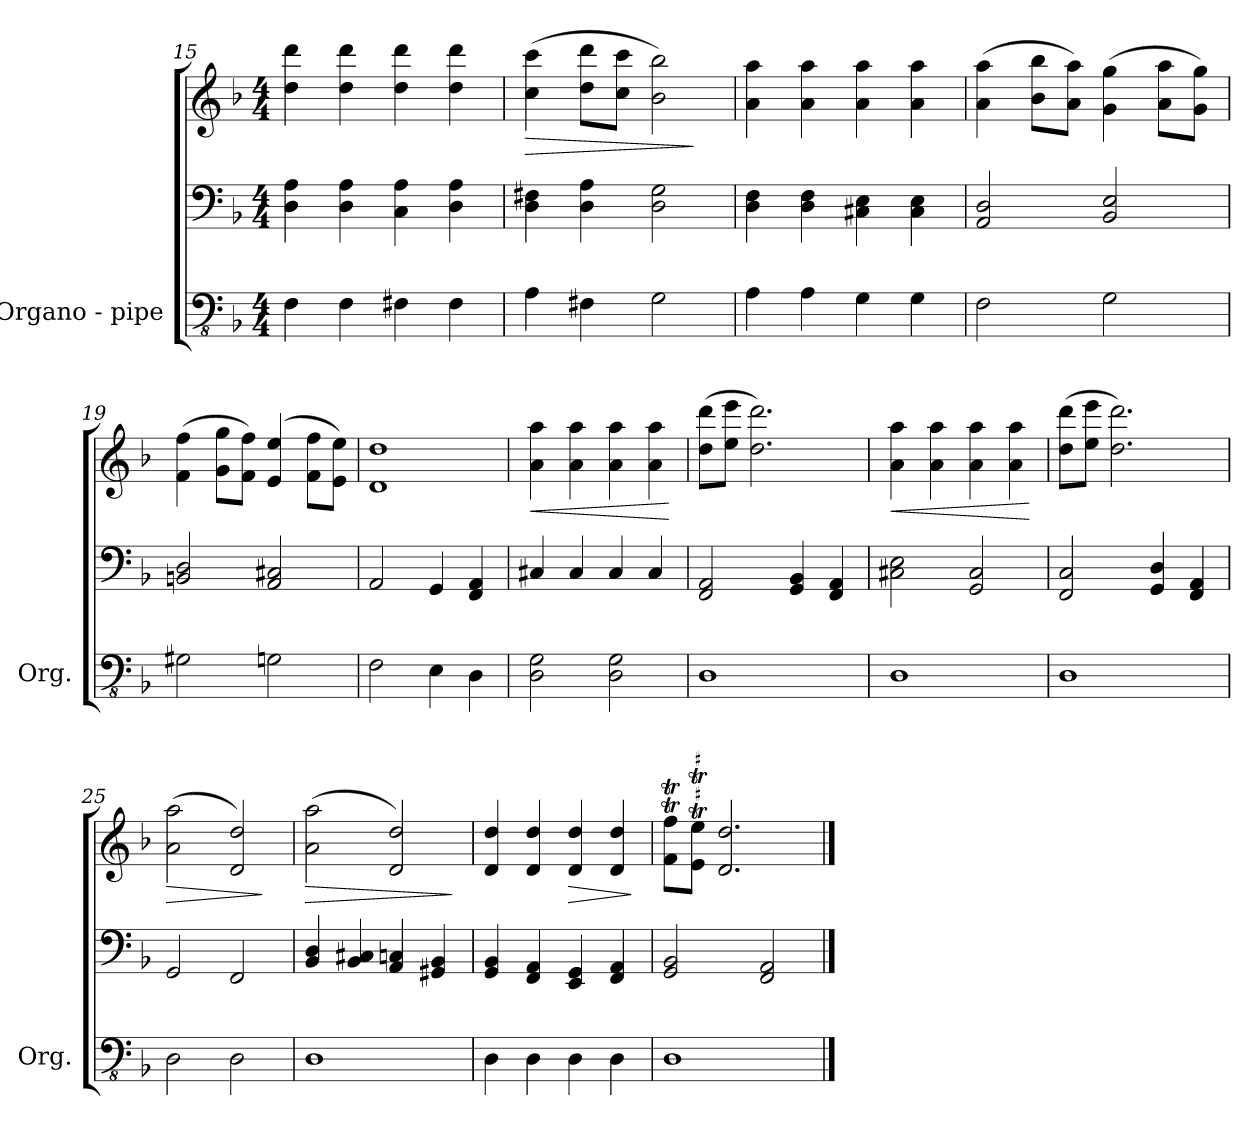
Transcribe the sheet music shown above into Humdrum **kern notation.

**kern	**kern	**kern	**dynam
*part1	*part1	*part1	*part1
*staff3	*staff2	*staff1	*staff1/2/3
*I"Organo - pipe	*	*	*
*I'Org.	*	*	*
*clefFv4	*clefF4	*clefG2	*
*k[b-]	*k[b-]	*k[b-]	*
*M4/4	*M4/4	*M4/4	*
=15	=15	=15	=15
4FF\	4D\ 4A\	4dd\ 4ddd\	.
4FF\	4D\ 4A\	4dd\ 4ddd\	.
4FF#X\	4C\ 4A\	4dd\ 4ddd\	.
4FF#\	4D\ 4A\	4dd\ 4ddd\	.
!!LO:LB:g=z
=16	=16	=16	=16
!	!	!	!LO:HP:b
4AA\	4D\ 4F#X\	(4cc\ 4ccc\	>
4FF#X\	4D\ 4A\	8dd\ 8ddd\L	.
.	.	8cc\ 8ccc\J	.
2GG\	2D\ 2G\	2b-\ 2bb-\)	.
.	.	.	]
=17	=17	=17	=17
4AA\	4D\ 4F\	4a\ 4aa\	.
4AA\	4D\ 4F\	4a\ 4aa\	.
4GG\	4C#X\ 4E\	4a\ 4aa\	.
4GG\	4C#\ 4E\	4a\ 4aa\	.
=18	=18	=18	=18
2FF\	2AA/ 2D/	(4a\ 4aa\	.
.	.	8b-\ 8bb-\L	.
.	.	8a\ 8aa\J)	.
2GG\	2BB-/ 2E/	(4g\ 4gg\	.
.	.	8a\ 8aa\L	.
.	.	8g\ 8gg\J)	.
=19	=19	=19	=19
2GG#X\	2BBn/ 2D/	(4f\ 4ff\	.
.	.	8g\ 8gg\L	.
.	.	8f\ 8ff\J)	.
2GGn\	2AA/ 2C#X/	(4e/ 4ee/	.
.	.	8f\ 8ff\L	.
.	.	8e\ 8ee\J)	.
=20	=20	=20	=20
2FF\	2AA/	1d 1dd	.
4EE\	4GG/	.	.
4DD\	4FF/ 4AA/	.	.
=21	=21	=21	=21
!	!	!	!LO:HP:b
2DD\ 2GG\	4C#X/	4a\ 4aa\	<
.	4C#/	4a\ 4aa\	.
2DD\ 2GG\	4C#/	4a\ 4aa\	.
.	4C#/	4a\ 4aa\	.
.	.	.	[
=22	=22	=22	=22
!	!	!	!LO:DY:b=2
!	!	!	!LO:DY:n=1:b
1DD	2FF/ 2AA/	(8dd\ 8ddd\L	fp fp
.	.	8ee\ 8eee\J	.
.	.	2.dd\ 2.ddd\)	.
.	4GG/ 4BB-/	.	.
.	4FF/ 4AA/	.	.
!!LO:LB:g=z
=23	=23	=23	=23
!	!	!	!LO:HP:b
1DD	2C#X\ 2E\	4a\ 4aa\	<
.	.	4a\ 4aa\	.
.	2GG/ 2C#/	4a\ 4aa\	.
.	.	4a\ 4aa\	.
.	.	.	[
=24	=24	=24	=24
!	!	!	!LO:DY:b=2
!	!	!	!LO:DY:n=1:b
1DD	2FF/ 2C/	(8dd\ 8ddd\L	fp fp
.	.	8ee\ 8eee\J	.
.	.	2.dd\ 2.ddd\)	.
.	4GG/ 4D/	.	.
.	4FF/ 4AA/	.	.
=25	=25	=25	=25
!	!	!	!LO:HP:b
2DD\	2GG/	(2a\ 2aa\	>
2DD\	2FF/	2d/ 2dd/)	.
.	.	.	]
=26	=26	=26	=26
!	!	!	!LO:HP:b
1DD	4BB-/ 4D/	(2a\ 2aa\	>
.	4BB-/ 4C#X/	.	.
.	4AA/ 4Cn/	2d/ 2dd/)	.
.	4GG#X/ 4BB-/	.	.
.	.	.	]
=27	=27	=27	=27
4DD\	4GG/ 4BB-/	4d/ 4dd/	.
4DD\	4FF/ 4AA/	4d/ 4dd/	.
!	!	!	!LO:HP:b
4DD\	4EE/ 4GG/	4d/ 4dd/	>
4DD\	4FF/ 4AA/	4d/ 4dd/	.
.	.	.	]
=28	=28	=28	=28
1DD	2GG/ 2BB-/	8f\T 8ff\TL	.
.	.	8e\T 8ee\TJ	.
.	.	2.d/ 2.dd/	.
.	2FF/ 2AA/	.	.
==	==	==	==
*-	*-	*-	*-
